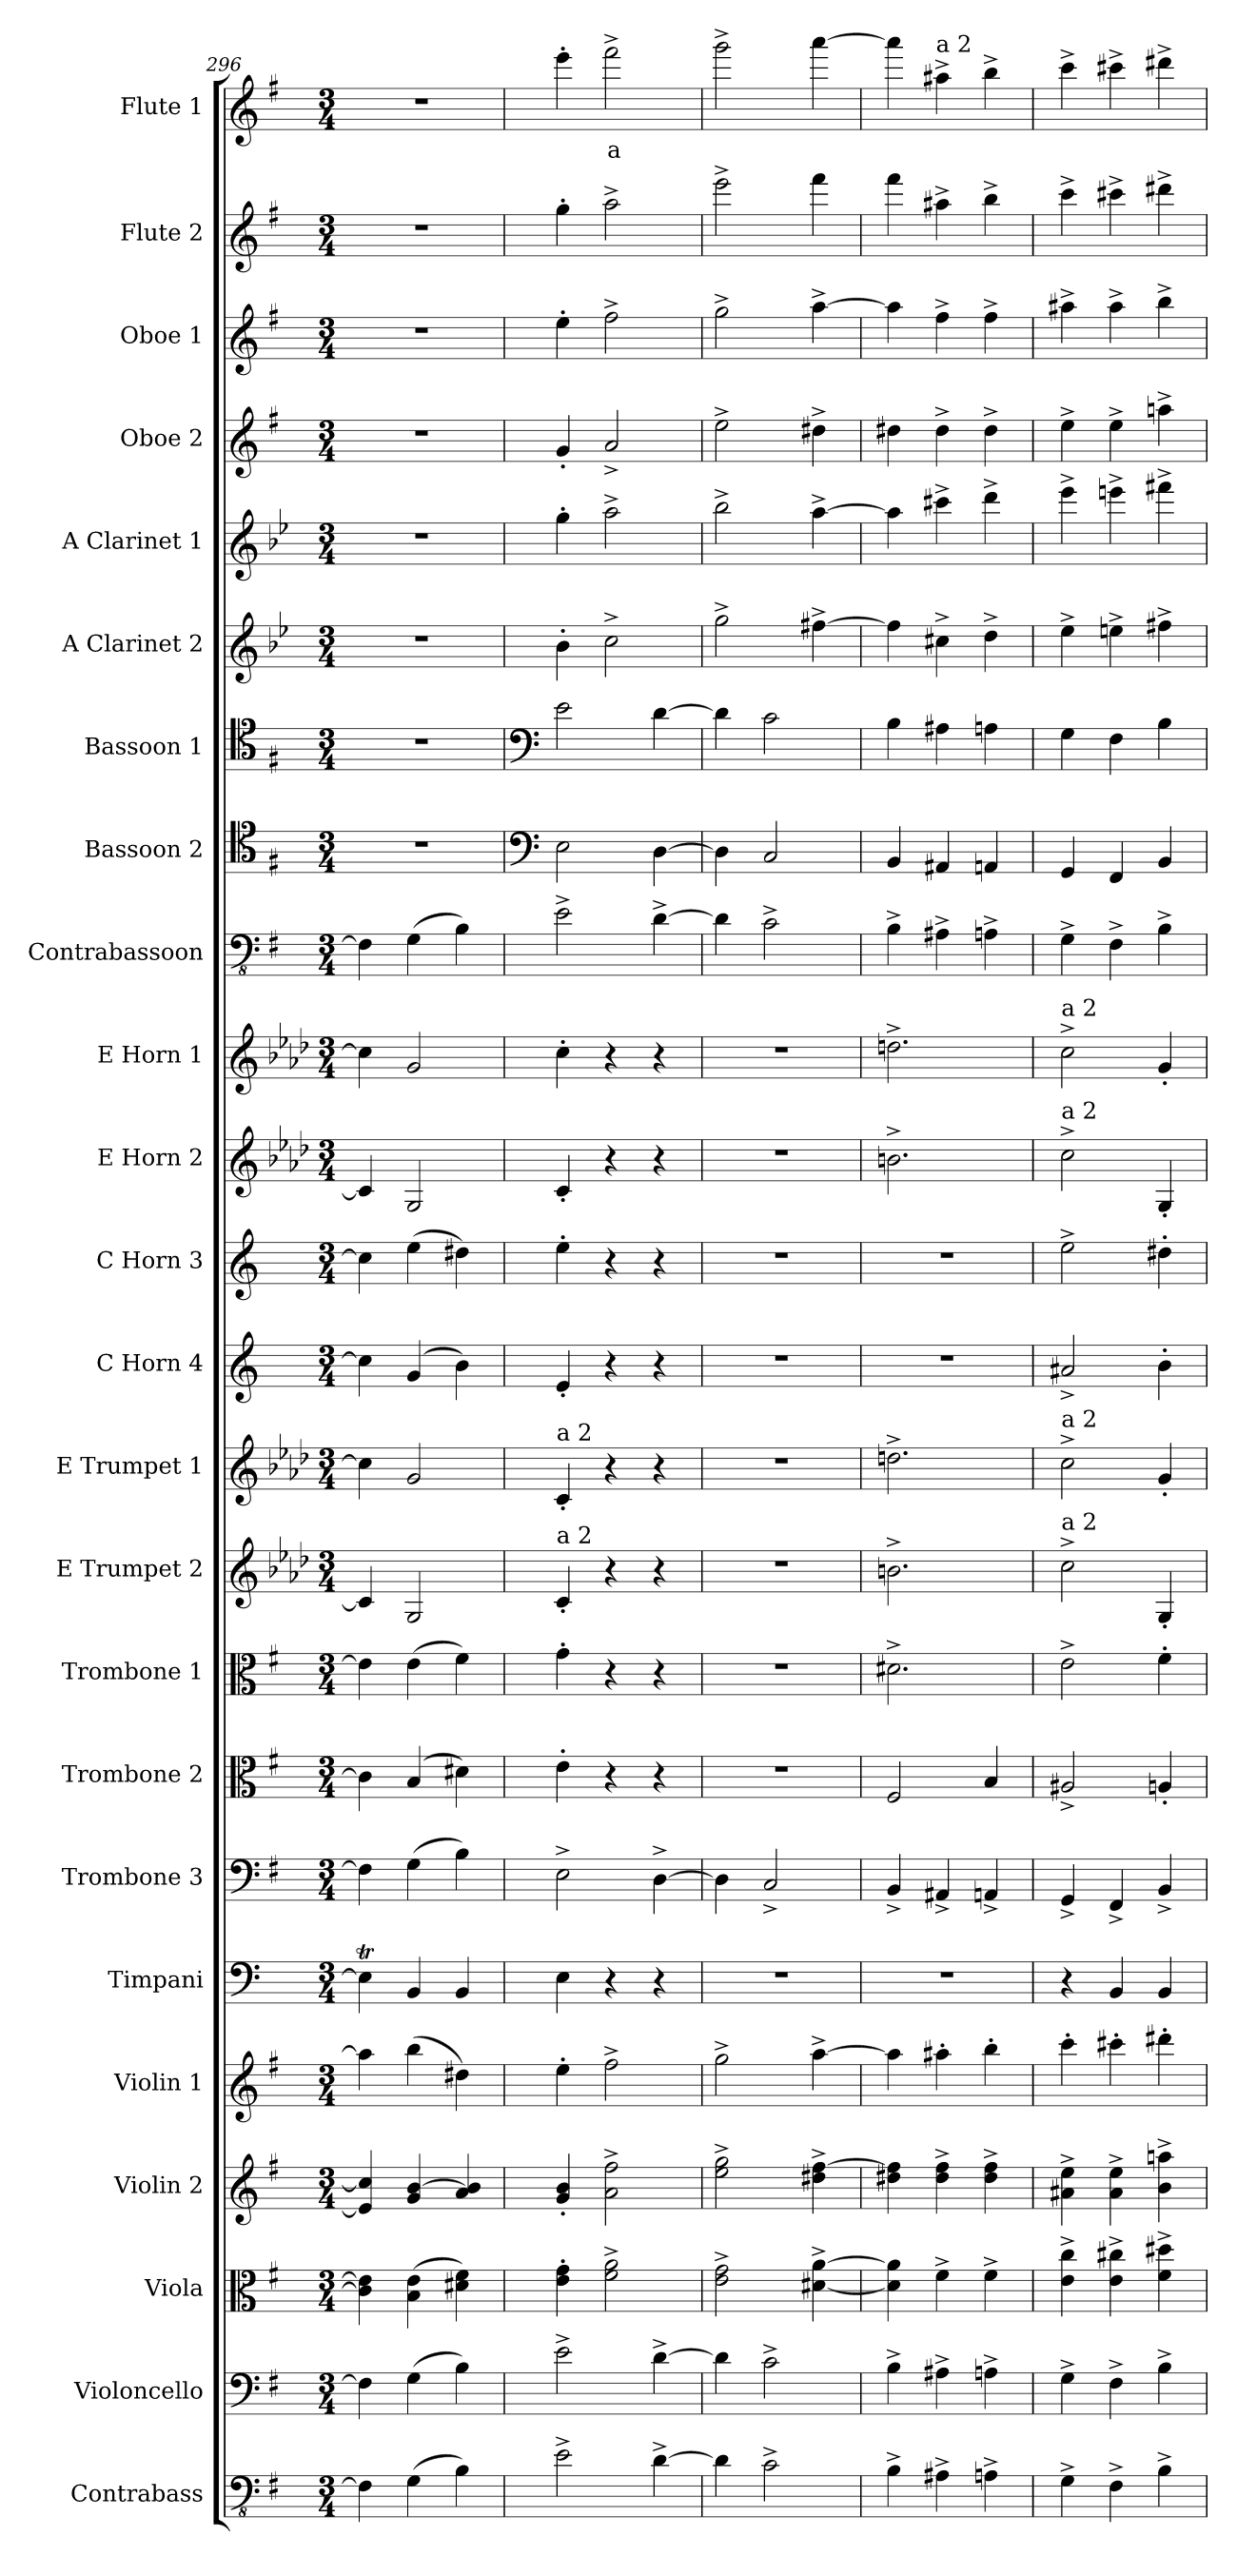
**kern	**kern	**kern	**kern	**kern	**kern	**kern	**kern	**kern	**kern	**kern	**kern	**kern	**kern	**kern	**kern	**kern	**kern	**kern	**kern	**kern	**kern	**kern	**kern	**text
*part24	*part23	*part22	*part21	*part20	*part19	*part18	*part17	*part16	*part15	*part14	*part13	*part12	*part11	*part10	*part9	*part8	*part7	*part6	*part5	*part4	*part3	*part2	*part1	*part1
*staff24	*staff23	*staff22	*staff21	*staff20	*staff19	*staff18	*staff17	*staff16	*staff15	*staff14	*staff13	*staff12	*staff11	*staff10	*staff9	*staff8	*staff7	*staff6	*staff5	*staff4	*staff3	*staff2	*staff1	*staff1
*I"Contrabass	*I"Violoncello	*I"Viola	*I"Violin 2	*I"Violin 1	*I"Timpani	*I"Trombone 3	*I"Trombone 2	*I"Trombone 1	*I"E Trumpet 2	*I"E Trumpet 1	*I"C Horn 4	*I"C Horn 3	*I"E Horn 2	*I"E Horn 1	*I"Contrabassoon	*I"Bassoon 2	*I"Bassoon 1	*I"A Clarinet 2	*I"A Clarinet 1	*I"Oboe 2	*I"Oboe 1	*I"Flute 2	*I"Flute 1	*
*I'Cb	*I'Vc	*I'Vla	*I'Vln 2	*I'Vln 1	*I'Timp	*I'Trb 3	*I'Trb 2	*I'Trb 1	*I'Tpt 2	*I'Tpt 1	*I'Hn 4	*I'Hn 3	*I'Hn 2	*I'Hn 1	*I'C.Bsn	*I'Bsn 2	*I'Bsn 1	*I'Cl 2	*I'Cl 1	*I'Ob 2	*I'Ob 1	*I'Fl 2	*I'Fl 1	*
*clefFv4	*clefF4	*clefC3	*clefG2	*clefG2	*clefF4	*clefF4	*clefC3	*clefC3	*clefG2	*clefG2	*clefG2	*clefG2	*clefG2	*clefG2	*clefFv4	*clefC4	*clefC4	*clefG2	*clefG2	*clefG2	*clefG2	*clefG2	*clefG2	*
*	*	*	*	*	*	*	*	*	*ITrd-2c-4	*ITrd-2c-4	*ITrd7c12	*ITrd7c12	*ITrd5c8	*ITrd5c8	*	*	*	*ITrd2c3	*ITrd2c3	*	*	*	*	*
*k[f#]	*k[f#]	*k[f#]	*k[f#]	*k[f#]	*k[]	*k[f#]	*k[f#]	*k[f#]	*k[]	*k[]	*k[]	*k[]	*k[]	*k[]	*k[f#]	*k[f#]	*k[f#]	*k[f#]	*k[f#]	*k[f#]	*k[f#]	*k[f#]	*k[f#]	*
*M3/4	*M3/4	*M3/4	*M3/4	*M3/4	*M3/4	*M3/4	*M3/4	*M3/4	*M3/4	*M3/4	*M3/4	*M3/4	*M3/4	*M3/4	*M3/4	*M3/4	*M3/4	*M3/4	*M3/4	*M3/4	*M3/4	*M3/4	*M3/4	*
=296	=296	=296	=296	=296	=296	=296	=296	=296	=296	=296	=296	=296	=296	=296	=296	=296	=296	=296	=296	=296	=296	=296	=296	=296
4FF#\]	4F#\]	4c#\] 4e\]	4e/] 4cc#/]	4aa#\]	4Et\]	4F#\]	4c#\]	4e\]	4e/]	4ee\]	4c#\]	4c#\]	4E/]	4e\]	4FF#\]	2.r	2.r	2.r	2.r	2.r	2.r	2.r	2.r	.
(4GG\	(4G\	(4B\ 4e\	4g/ [4b/	(4bb\	4BB/	(4G\	(4B/	(4e\	2B/	2b/	(4G/	(4e\	2BB/	2B/	(4GG\	.	.	.	.	.	.	.	.	.
4BB\)	4B\)	4d#X\ 4f#\)	4a/ 4b/]	4dd#X\)	4BB/	4B\)	4d#X\)	4f#\)	.	.	4B\)	4d#X\)	.	.	4BB\)	.	.	.	.	.	.	.	.	.
!!LO:PB:g=z
=297	=297	=297	=297	=297	=297	=297	=297	=297	=297	=297	=297	=297	=297	=297	=297	=297	=297	=297	=297	=297	=297	=297	=297	=297
*	*	*	*	*	*	*	*	*	*	*	*	*	*	*	*	*clefF4	*clefF4	*	*	*	*	*	*	*
!	!	!	!	!	!	!	!	!	!	!LO:TX:a:t=a 2	!	!	!	!	!	!	!	!	!	!	!	!	!	!
!	!	!	!	!	!	!	!	!	!LO:TX:a:t=a 2	!	!	!	!	!	!	!	!	!	!	!	!	!	!	!
2E^\	2e^\	4e\' 4g\'	4g/' 4b/'	4ee'\	4E\	2E^\	4e'\	4g'\	4e'/	4e'/	4E'/	4e'\	4E'/	4e'\	2E^\	2E\	2e\	4g'\	4ee'\	4g'/	4ee'\	4gg'\	4eee'\	.
!	!	!	!	!	!	!	!	!	!	!	!	!	!	!	!	!	!	!	!	!	!	!	!	!LO:LY:b:color=#FF0000
.	.	2f#\^ 2a\^	2a\^ 2ff#\^	2ff#^\	4r	.	4r	4r	4r	4r	4r	4r	4r	4r	.	.	.	2a^\	2ff#^\	2a^/	2ff#^\	2aa^\	2fff#^\	a
[4D^\	[4d^\	.	.	.	4r	[4D^\	4r	4r	4r	4r	4r	4r	4r	4r	[4D^\	[4D\	[4d\	.	.	.	.	.	.	.
=298	=298	=298	=298	=298	=298	=298	=298	=298	=298	=298	=298	=298	=298	=298	=298	=298	=298	=298	=298	=298	=298	=298	=298	=298
4D\]	4d\]	2e\^ 2g\^	2ee\^ 2gg\^	2gg^\	2.r	4D\]	2.r	2.r	2.r	2.r	2.r	2.r	2.r	2.r	4D\]	4D\]	4d\]	2ee^\	2gg^\	2ee^\	2gg^\	2eee^\	2ggg^\	.
2C^\	2c^\	.	.	.	.	2C^/	.	.	.	.	.	.	.	.	2C^\	2C/	2c\	.	.	.	.	.	.	.
.	.	[4d#X\^ [4a\^	4dd#X\^ [4ff#\^	[4aa^\	.	.	.	.	.	.	.	.	.	.	.	.	.	[4dd#X^\	[4ff#^\	4dd#X^\	[4aa^\	4fff#\	[4aaa\	.
=299	=299	=299	=299	=299	=299	=299	=299	=299	=299	=299	=299	=299	=299	=299	=299	=299	=299	=299	=299	=299	=299	=299	=299	=299
4BB^\	4B^\	4d#\] 4a\]	4dd#X\ 4ff#\]	4aa\]	2.r	4BB^/	2F#/	2.d#X^\	2.dd#X^\	2.ff#X^\	2.r	2.r	2.d#X^\	2.f#X^\	4BB^\	4BB/	4B\	4dd#\]	4ff#\]	4dd#X\	4aa\]	4fff#\	4aaa\]	.
!	!	!	!	!	!	!	!	!	!	!	!	!	!	!	!	!	!	!	!	!	!	!	!LO:TX:a:t=a 2	!
4AA#X^\	4A#X^\	4f#^\	4dd#\^ 4ff#\^	4aa#X'\	.	4AA#X^/	.	.	.	.	.	.	.	.	4AA#X^\	4AA#X/	4A#X\	4a#X^\	4aa#X^\	4dd#^\	4ff#^\	4aa#X^\	4aa#X^\	.
4AAn^\	4An^\	4f#^\	4dd#\^ 4ff#\^	4bb'\	.	4AAn^/	4B/	.	.	.	.	.	.	.	4AAn^\	4AAn/	4An\	4b^\	4bb^\	4dd#^\	4ff#^\	4bb^\	4bb^\	.
=300	=300	=300	=300	=300	=300	=300	=300	=300	=300	=300	=300	=300	=300	=300	=300	=300	=300	=300	=300	=300	=300	=300	=300	=300
!	!	!	!	!	!	!	!	!	!	!	!	!	!	!LO:TX:a:t=a 2	!	!	!	!	!	!	!	!	!	!
!	!	!	!	!	!	!	!	!	!	!	!	!	!LO:TX:a:t=a 2	!	!	!	!	!	!	!	!	!	!	!
!	!	!	!	!	!	!	!	!	!	!LO:TX:a:t=a 2	!	!	!	!	!	!	!	!	!	!	!	!	!	!
!	!	!	!	!	!	!	!	!	!LO:TX:a:t=a 2	!	!	!	!	!	!	!	!	!	!	!	!	!	!	!
4GG^\	4G^\	4e\^ 4cc\^	4a#X\^ 4ee\^	4ccc'\	4r	4GG^/	2A#X^/	2e^\	2ee^\	2ee^\	2A#X^/	2e^\	2e^\	2e^\	4GG^\	4GG/	4G\	4cc^\	4ccc^\	4ee^\	4aa#X^\	4ccc^\	4ccc^\	.
4FF#^\	4F#^\	4e\^ 4cc#X\^	4a#\^ 4ee\^	4ccc#X'\	4BB/	4FF#^/	.	.	.	.	.	.	.	.	4FF#^\	4FF#/	4F#\	4cc#X^\	4ccc#X^\	4ee^\	4aa#^\	4ccc#X^\	4ccc#X^\	.
4BB^\	4B^\	4f#\^ 4dd#X\^	4b\^ 4aan\^	4ddd#X'\	4BB/	4BB^/	4An'/	4f#'\	4B'/	4b'/	4B'\	4d#X'\	4BB'/	4B'/	4BB^\	4BB/	4B\	4dd#X^\	4ddd#X^\	4aan^\	4bb^\	4ddd#X^\	4ddd#X^\	.
=	=	=	=	=	=	=	=	=	=	=	=	=	=	=	=	=	=	=	=	=	=	=	=	=
*-	*-	*-	*-	*-	*-	*-	*-	*-	*-	*-	*-	*-	*-	*-	*-	*-	*-	*-	*-	*-	*-	*-	*-	*-
